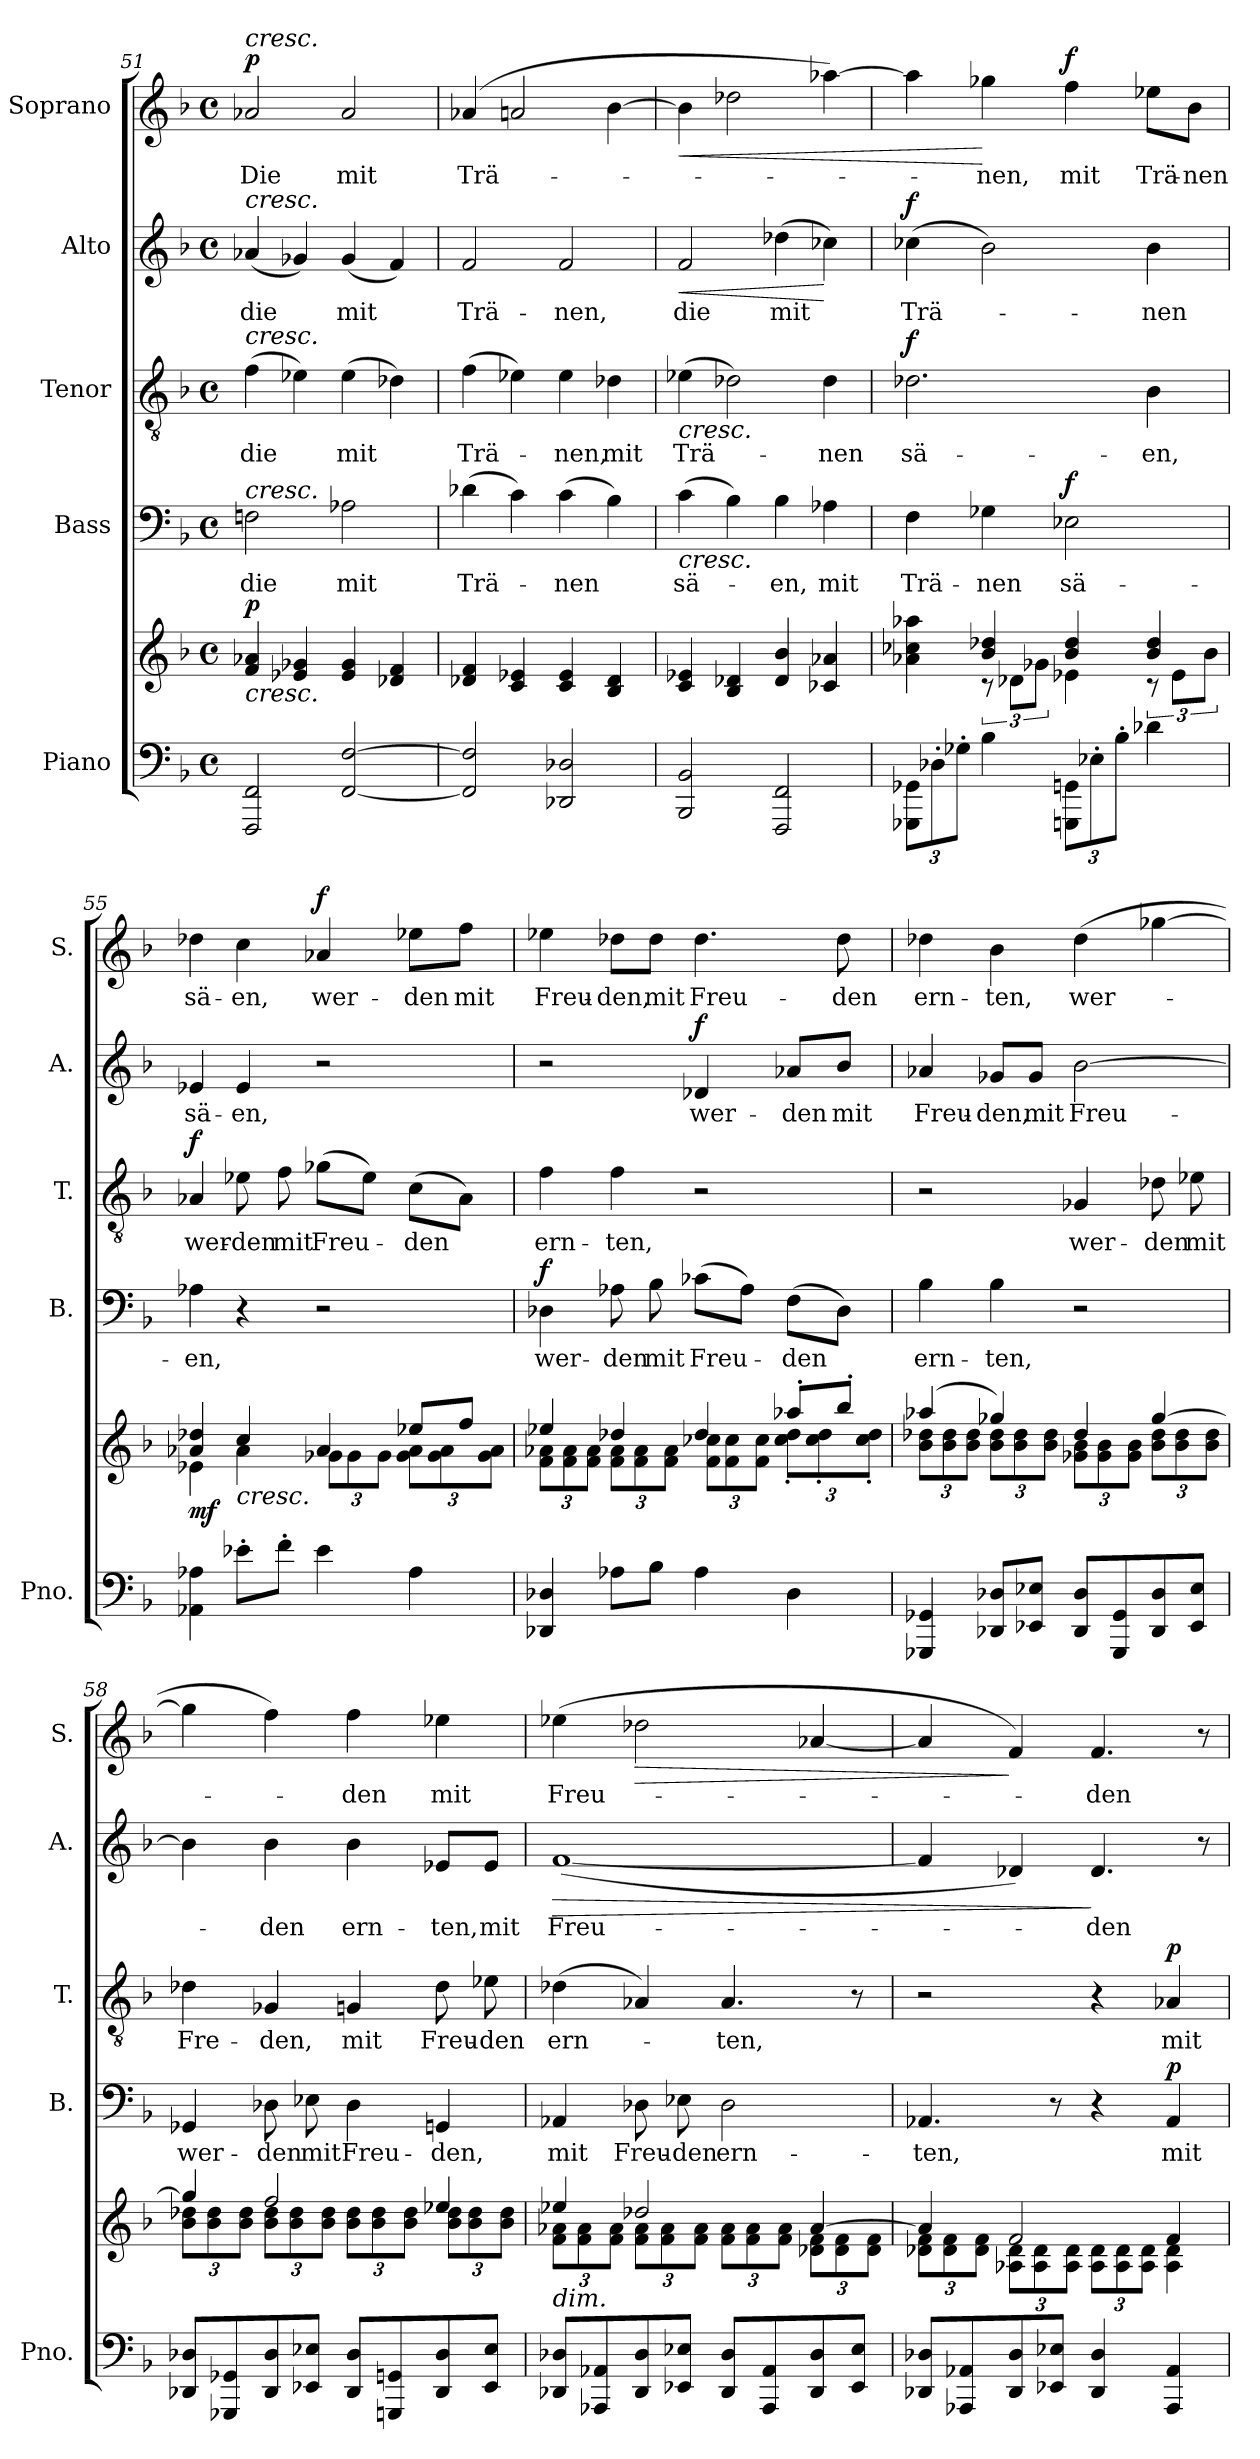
**kern	**kern	**dynam	**kern	**text	**dynam	**kern	**text	**dynam	**kern	**text	**dynam	**kern	**text	**dynam
*part5	*part5	*part5	*part4	*part4	*part4	*part3	*part3	*part3	*part2	*part2	*part2	*part1	*part1	*part1
*staff6	*staff5	*staff5/6	*staff4	*staff4	*staff4	*staff3	*staff3	*staff3	*staff2	*staff2	*staff2	*staff1	*staff1	*staff1
*I"Piano	*	*	*I"Bass	*	*	*I"Tenor	*	*	*I"Alto	*	*	*I"Soprano	*	*
*I'Pno.	*	*	*I'B.	*	*	*I'T.	*	*	*I'A.	*	*	*I'S.	*	*
*clefF4	*clefG2	*	*clefF4	*	*	*clefGv2	*	*	*clefG2	*	*	*clefG2	*	*
*k[b-]	*k[b-]	*	*k[b-]	*	*	*k[b-]	*	*	*k[b-]	*	*	*k[b-]	*	*
*M4/4	*M4/4	*	*M4/4	*	*	*M4/4	*	*	*M4/4	*	*	*M4/4	*	*
*met(c)	*met(c)	*	*met(c)	*	*	*met(c)	*	*	*met(c)	*	*	*met(c)	*	*
=51	=51	=51	=51	=51	=51	=51	=51	=51	=51	=51	=51	=51	=51	=51
!	!	!	!	!	!	!	!	!	!	!	!	!LO:TX:a:i:t=cresc.	!	!
!	!	!	!	!	!	!	!	!	!LO:TX:a:i:t=cresc.	!	!	!	!	!
!	!	!	!	!	!	!LO:TX:a:i:t=cresc.	!	!	!	!	!	!	!	!
!	!	!	!LO:TX:a:i:t=cresc.	!	!	!	!	!	!	!	!	!	!	!
!	!LO:TX:b:i:t=cresc.	!	!	!	!	!	!	!	!	!	!	!	!	!
!	!	!LO:DY:a	!	!LO:LY:b	!	!	!LO:LY:b	!	!	!LO:LY:b	!	!	!LO:LY:b	!LO:DY:a
2FFF/ 2FF/	4f/ 4a-X/	p	2Fn\	die	.	(>4f\	die	.	(<4a-X/	die	.	2a-X/	Die	p
.	4e-X/ 4g-X/	.	.	.	.	4e-X\)	.	.	4g-X/)	.	.	.	.	.
!	!	!	!	!LO:LY:b	!	!	!LO:LY:b	!	!	!LO:LY:b	!	!	!LO:LY:b	!
[2FF/ [2F/	4e-/ 4g-/	.	2A-X\	mit	.	(>4e-\	mit	.	(<4g-/	mit	.	2a-/	mit	.
.	4d-X/ 4f/	.	.	.	.	4d-X\)	.	.	4f/)	.	.	.	.	.
=52	=52	=52	=52	=52	=52	=52	=52	=52	=52	=52	=52	=52	=52	=52
!	!	!	!	!LO:LY:b	!	!	!LO:LY:b	!	!	!LO:LY:b	!	!	!LO:LY:b	!
2FF/] 2F/]	4d-X/ 4f/	.	(>4d-X\	Trä-	.	(>4f\	Trä-	.	2f/	Trä-	.	(>4a-X/	Trä-	.
.	4c/ 4e-X/	.	4c\)	.	.	4e-X\)	.	.	.	.	.	2an/	.	.
!	!	!	!	!LO:LY:b	!	!	!LO:LY:b	!	!	!LO:LY:b	!	!	!	!
2DD-X/ 2D-X/	4c/ 4e-/	.	(>4c\	-nen	.	4e-\	-nen,	.	2f/	-nen,	.	.	.	.
!	!	!	!	!	!	!	!LO:LY:b	!	!	!	!	!	!	!
.	4B-/ 4d-/	.	4B-\)	.	.	4d-X\	mit	.	.	.	.	[4b-\	.	.
=53	=53	=53	=53	=53	=53	=53	=53	=53	=53	=53	=53	=53	=53	=53
!	!	!	!	!LO:LY:b	!LO:HP:b	!	!LO:LY:b	!LO:HP:b	!	!LO:LY:b	!LO:HP:b	!	!	!LO:HP:b
2BBB-/ 2BB-/	4c/ 4e-X/	.	(>4c\	sä-	<	(>4e-X\	Trä-	<	2f/	die	<	4b-\]	.	<
.	4B-/ 4d-X/	.	4B-\)	.	.	2d-X\)	.	.	.	.	.	2dd-X\	.	.
!	!	!	!	!LO:LY:b	!	!	!	!	!	!LO:LY:b	!	!	!	!
2FFF/ 2FF/	4d-/ 4b-/	.	4B-\	-en,	.	.	.	.	(>4dd-X\	mit	.	.	.	.
!	!	!	!	!LO:LY:b	!	!	!LO:LY:b	!	!	!	!	!	!	!
.	4c-X/ 4a-X/	.	4A-X\	mit	.	4d-\	-nen	.	4cc-X\)	.	[	[4aa-X\)	.	.
=54	=54	=54	=54	=54	=54	=54	=54	=54	=54	=54	=54	=54	=54	=54
*Xbrackettup	*	*	*	*	*	*	*	*	*	*	*	*	*	*
*	*^	*	*	*	*	*	*	*	*	*	*	*	*	*
!	!	!	!	!	!LO:LY:b	!	!	!LO:LY:b	!LO:DY:a	!	!LO:LY:b	!LO:DY:a	!	!	!
12GGG-X/ 12GG-X/L	4a-X\ 4cc-X\ 4aa-X\	4ryy	.	4F\	Trä-	.	2.d-X\	sä-	f	(>4cc-X\	Trä-	f	4aa-\]	.	.
12D-X'\	.	.	.	.	.	.	.	.	.	.	.	.	.	.	.
12G-X'\J	.	.	.	.	.	.	.	.	.	.	.	.	.	.	.
!	!	!	!	!	!LO:LY:b	!	!	!	!	!	!	!	!	!LO:LY:b	!
4B-\	4b-/ 4dd-X/	12r	.	4G-X\	-nen	.	.	.	.	2b-\)	.	.	4gg-X\	-nen,	[
.	.	12d-X\L	.	.	.	.	.	.	.	.	.	.	.	.	.
.	.	12g-X\J	.	.	.	.	.	.	.	.	.	.	.	.	.
!	!	!	!	!	!LO:LY:b	!LO:DY:a	!	!	!	!	!	!	!	!LO:LY:b	!LO:DY:a
12GGGn/ 12GGn/L	4b-/ 4dd-/	4e-X\	.	2E-X\	sä-	f	.	.	.	.	.	.	4ff\	mit	f
12E-X'\	.	.	.	.	.	.	.	.	.	.	.	.	.	.	.
12B-'\J	.	.	.	.	.	.	.	.	.	.	.	.	.	.	.
!	!	!	!	!	!	!	!	!LO:LY:b	!	!	!LO:LY:b	!	!	!LO:LY:b	!
4d-X\	4b-/ 4dd-/	12r	.	.	.	.	4B-\	-en,	.	4b-\	-nen	.	8ee-X\L	Trä-	.
.	.	12e-\L	.	.	.	.	.	.	.	.	.	.	.	.	.
!	!	!	!	!	!	!	!	!	!	!	!	!	!	!LO:LY:b	!
.	.	.	.	.	.	.	.	.	.	.	.	.	8b-\J	-nen	.
.	.	12b-\J	.	.	.	.	.	.	.	.	.	.	.	.	.
=55	=55	=55	=55	=55	=55	=55	=55	=55	=55	=55	=55	=55	=55	=55	=55
!	!	!	!LO:DY:a=2	!	!LO:LY:b	!	!	!LO:LY:b	!LO:DY:a	!	!LO:LY:b	!	!	!LO:LY:b	!
4AA-X\ 4A-X\	4a-X/ 4dd-X/	4e-X\	mf	4A-X\	-en,	.	4A-X/	wer-	f	4e-X/	sä-	.	4dd-X\	sä-	.
!	!LO:TX:b:i:t=cresc.	!	!	!	!	!	!	!	!	!	!	!	!	!	!
!	!	!	!	!	!	!	!	!LO:LY:b	!	!	!LO:LY:b	!	!	!LO:LY:b	!
8e-X'\L	4cc/	4a-\	.	4r	.	.	8e-X\	-den	.	4e-/	-en,	.	4cc\	-en,	.
!	!	!	!	!	!	!	!	!LO:LY:b	!	!	!	!	!	!	!
8f'\J	.	.	.	.	.	.	8f\	mit	.	.	.	.	.	.	.
*	*	*Xbrackettup	*	*	*	*	*	*	*	*	*	*	*	*	*
!	!	!	!	!	!	!	!	!LO:LY:b	!	!	!	!	!	!LO:LY:b	!LO:DY:a
4e-\	4a-/	12g-X\L	.	2r	.	.	(>8g-X\L	Freu-	.	2r	.	.	4a-X/	wer-	f
.	.	12g-\	.	.	.	.	.	.	.	.	.	.	.	.	.
.	.	.	.	.	.	.	8e-\J)	.	.	.	.	.	.	.	.
.	.	12g-\J	.	.	.	.	.	.	.	.	.	.	.	.	.
!	!	!	!	!	!	!	!	!LO:LY:b	!	!	!	!	!	!LO:LY:b	!
4A-\	8ee-X/L	12g-\ 12a-\L	.	.	.	.	(>8c\L	-den	.	.	.	.	8ee-X\L	-den	.
.	.	12g-\ 12a-\	.	.	.	.	.	.	.	.	.	.	.	.	.
!	!	!	!	!	!	!	!	!	!	!	!	!	!	!LO:LY:b	!
.	8ff/J	.	.	.	.	.	8A-\J)	.	.	.	.	.	8ff\J	mit	.
.	.	12g-\ 12a-\J	.	.	.	.	.	.	.	.	.	.	.	.	.
=56	=56	=56	=56	=56	=56	=56	=56	=56	=56	=56	=56	=56	=56	=56	=56
!	!	!	!	!	!LO:LY:b	!LO:DY:a	!	!LO:LY:b	!	!	!	!	!	!LO:LY:b	!
4DD-X/ 4D-X/	4ee-X/	12f\ 12a-X\L	.	4D-X\	wer-	f	4f\	ern-	.	2r	.	.	4ee-X\	Freu-	.
.	.	12f\ 12a-\	.	.	.	.	.	.	.	.	.	.	.	.	.
.	.	12f\ 12a-\J	.	.	.	.	.	.	.	.	.	.	.	.	.
!	!	!	!	!	!LO:LY:b	!	!	!LO:LY:b	!	!	!	!	!	!LO:LY:b	!
8A-X\L	4dd-X/	12f\ 12a-\L	.	8A-X\	-den	.	4f\	-ten,	.	.	.	.	8dd-X\L	-den,	.
.	.	12f\ 12a-\	.	.	.	.	.	.	.	.	.	.	.	.	.
!	!	!	!	!	!LO:LY:b	!	!	!	!	!	!	!	!	!LO:LY:b	!
8B-\J	.	.	.	8B-\	mit	.	.	.	.	.	.	.	8dd-\J	mit	.
.	.	12f\ 12a-\J	.	.	.	.	.	.	.	.	.	.	.	.	.
!	!	!	!	!	!LO:LY:b	!	!	!	!	!	!LO:LY:b	!LO:DY:a	!	!LO:LY:b	!
4A-\	4dd-/	12f\ 12cc-X\L	.	(>8c-X\L	Freu-	.	2r	.	.	4d-X/	wer-	f	4.dd-\	Freu-	.
.	.	12f\ 12cc-\	.	.	.	.	.	.	.	.	.	.	.	.	.
.	.	.	.	8A-\J)	.	.	.	.	.	.	.	.	.	.	.
.	.	12f\ 12cc-\J	.	.	.	.	.	.	.	.	.	.	.	.	.
!	!	!	!	!	!LO:LY:b	!	!	!	!	!	!LO:LY:b	!	!	!	!
4D-\	8aa-X'/L	12cc-\' 12dd-\'L	.	(>8F\L	-den	.	.	.	.	8a-X/L	-den	.	.	.	.
.	.	12cc-\' 12dd-\'	.	.	.	.	.	.	.	.	.	.	.	.	.
!	!	!	!	!	!	!	!	!	!	!	!LO:LY:b	!	!	!LO:LY:b	!
.	8bb-'/J	.	.	8D-\J)	.	.	.	.	.	8b-/J	mit	.	8dd-\	-den	.
.	.	12cc-\' 12dd-\'J	.	.	.	.	.	.	.	.	.	.	.	.	.
=57	=57	=57	=57	=57	=57	=57	=57	=57	=57	=57	=57	=57	=57	=57	=57
!	!	!	!	!	!LO:LY:b	!	!	!	!	!	!LO:LY:b	!	!	!LO:LY:b	!
4GGG-X/ 4GG-X/	(>4aa-X/	12b-\ 12dd-X\L	.	4B-\	ern-	.	2r	.	.	4a-X/	Freu-	.	4dd-X\	ern-	.
.	.	12b-\ 12dd-\	.	.	.	.	.	.	.	.	.	.	.	.	.
.	.	12b-\ 12dd-\J	.	.	.	.	.	.	.	.	.	.	.	.	.
!	!	!	!	!	!LO:LY:b	!	!	!	!	!	!LO:LY:b	!	!	!LO:LY:b	!
8DD-X/ 8D-X/L	4gg-X/)	12b-\ 12dd-\L	.	4B-\	-ten,	.	.	.	.	8g-X/L	-den,	.	4b-\	-ten,	.
.	.	12b-\ 12dd-\	.	.	.	.	.	.	.	.	.	.	.	.	.
!	!	!	!	!	!	!	!	!	!	!	!LO:LY:b	!	!	!	!
8EE-X/ 8E-X/J	.	.	.	.	.	.	.	.	.	8g-/J	mit	.	.	.	.
.	.	12b-\ 12dd-\J	.	.	.	.	.	.	.	.	.	.	.	.	.
!	!	!	!	!	!	!	!	!LO:LY:b	!	!	!LO:LY:b	!	!	!LO:LY:b	!
8DD-/ 8D-/L	4dd-/	12g-X\ 12b-\L	.	2r	.	.	4G-X/	wer-	.	[2b-\	Freu-	.	(>4dd-\	wer-	.
.	.	12g-\ 12b-\	.	.	.	.	.	.	.	.	.	.	.	.	.
8GGG-/ 8GG-/	.	.	.	.	.	.	.	.	.	.	.	.	.	.	.
.	.	12g-\ 12b-\J	.	.	.	.	.	.	.	.	.	.	.	.	.
!	!	!	!	!	!	!	!	!LO:LY:b	!	!	!	!	!	!	!
8DD-/ 8D-/	[4gg-/	12b-\ 12dd-\L	.	.	.	.	8d-X\	-den	.	.	.	.	[4gg-X\	.	.
.	.	12b-\ 12dd-\	.	.	.	.	.	.	.	.	.	.	.	.	.
!	!	!	!	!	!	!	!	!LO:LY:b	!	!	!	!	!	!	!
8EE-/ 8E-/J	.	.	.	.	.	.	8e-X\	mit	.	.	.	.	.	.	.
.	.	12b-\ 12dd-\J	.	.	.	.	.	.	.	.	.	.	.	.	.
=58	=58	=58	=58	=58	=58	=58	=58	=58	=58	=58	=58	=58	=58	=58	=58
!	!	!	!	!	!LO:LY:b	!	!	!LO:LY:b	!	!	!	!	!	!	!
8DD-X/ 8D-X/L	4gg-/]	12b-\ 12dd-X\L	.	4GG-X/	wer-	.	4d-X\	Fre-	.	4b-\]	.	.	4gg-\]	.	.
.	.	12b-\ 12dd-\	.	.	.	.	.	.	.	.	.	.	.	.	.
8GGG-X/ 8GG-X/	.	.	.	.	.	.	.	.	.	.	.	.	.	.	.
.	.	12b-\ 12dd-\J	.	.	.	.	.	.	.	.	.	.	.	.	.
!	!	!	!	!	!LO:LY:b	!	!	!LO:LY:b	!	!	!LO:LY:b	!	!	!	!
8DD-/ 8D-/	2ff/	12b-\ 12dd-\L	.	8D-X\	-den	.	4G-X/	-den,	.	4b-\	-den	.	4ff\)	.	.
.	.	12b-\ 12dd-\	.	.	.	.	.	.	.	.	.	.	.	.	.
!	!	!	!	!	!LO:LY:b	!	!	!	!	!	!	!	!	!	!
8EE-X/ 8E-X/J	.	.	.	8E-X\	mit	.	.	.	.	.	.	.	.	.	.
.	.	12b-\ 12dd-\J	.	.	.	.	.	.	.	.	.	.	.	.	.
!	!	!	!	!	!LO:LY:b	!	!	!LO:LY:b	!	!	!LO:LY:b	!	!	!LO:LY:b	!
8DD-/ 8D-/L	.	12b-\ 12dd-\L	.	4D-\	Freu-	.	4Gn/	mit	.	4b-\	ern-	.	4ff\	-den	.
.	.	12b-\ 12dd-\	.	.	.	.	.	.	.	.	.	.	.	.	.
8GGGn/ 8GGn/	.	.	.	.	.	.	.	.	.	.	.	.	.	.	.
.	.	12b-\ 12dd-\J	.	.	.	.	.	.	.	.	.	.	.	.	.
!	!	!	!	!	!LO:LY:b	!	!	!LO:LY:b	!	!	!LO:LY:b	!	!	!LO:LY:b	!
8DD-/ 8D-/	4ee-X/	12b-\ 12dd-\L	.	4GGn/	-den,	.	8d-\	Freu-	.	8e-X/L	-ten,	.	4ee-X\	mit	.
.	.	12b-\ 12dd-\	.	.	.	.	.	.	.	.	.	.	.	.	.
!	!	!	!	!	!	!	!	!LO:LY:b	!	!	!LO:LY:b	!	!	!	!
8EE-/ 8E-/J	.	.	.	.	.	.	8e-X\	-den	.	8e-/J	mit	.	.	.	.
.	.	12b-\ 12dd-\J	.	.	.	.	.	.	.	.	.	.	.	.	.
=59	=59	=59	=59	=59	=59	=59	=59	=59	=59	=59	=59	=59	=59	=59	=59
!	!LO:TX:b:i:t=dim.	!	!	!	!	!	!	!	!	!	!	!	!	!	!
!	!	!	!	!	!LO:LY:b	!	!	!LO:LY:b	!	!	!LO:LY:b	!LO:HP:b	!	!LO:LY:b	!
8DD-X/ 8D-X/L	4ee-X/	12f\ 12a-X\L	.	4AA-X/	mit	.	(>4d-X\	ern-	.	(<[1f	Freu-	>	(>4ee-X\	Freu-	.
.	.	12f\ 12a-\	.	.	.	.	.	.	.	.	.	.	.	.	.
8AAA-X/ 8AA-X/	.	.	.	.	.	.	.	.	.	.	.	.	.	.	.
.	.	12f\ 12a-\J	.	.	.	.	.	.	.	.	.	.	.	.	.
!	!	!	!	!	!LO:LY:b	!	!	!	!	!	!	!	!	!	!LO:HP:b
8DD-/ 8D-/	2dd-X/	12f\ 12a-\L	.	8D-X\	Freu-	.	4A-X/)	.	.	.	.	.	2dd-X\	.	>
.	.	12f\ 12a-\	.	.	.	.	.	.	.	.	.	.	.	.	.
!	!	!	!	!	!LO:LY:b	!	!	!	!	!	!	!	!	!	!
8EE-X/ 8E-X/J	.	.	.	8E-X\	-den	.	.	.	.	.	.	.	.	.	.
.	.	12f\ 12a-\J	.	.	.	.	.	.	.	.	.	.	.	.	.
!	!	!	!	!	!LO:LY:b	!	!	!LO:LY:b	!	!	!	!	!	!	!
8DD-/ 8D-/L	.	12f\ 12a-\L	.	2D-\	ern-	.	4.A-/	-ten,	[	.	.	.	.	.	.
.	.	12f\ 12a-\	.	.	.	.	.	.	.	.	.	.	.	.	.
8AAA-/ 8AA-/	.	.	.	.	.	.	.	.	.	.	.	.	.	.	.
.	.	12f\ 12a-\J	.	.	.	.	.	.	.	.	.	.	.	.	.
8DD-/ 8D-/	[4a-/	12d-X\ 12f\L	.	.	.	.	.	.	.	.	.	.	[4a-X/	.	.
.	.	12d-\ 12f\	.	.	.	.	.	.	.	.	.	.	.	.	.
8EE-/ 8E-/J	.	.	.	.	.	.	8r	.	.	.	.	.	.	.	.
.	.	12d-\ 12f\J	.	.	.	.	.	.	.	.	.	.	.	.	.
*	*v	*v	*	*	*	*	*	*	*	*	*	*	*	*	*
.	.	.	.	.	[	.	.	.	.	.	.	.	.	.
=60	=60	=60	=60	=60	=60	=60	=60	=60	=60	=60	=60	=60	=60	=60
*	*^	*	*	*	*	*	*	*	*	*	*	*	*	*
!	!	!	!	!	!LO:LY:b	!	!	!	!	!	!	!	!	!	!
8DD-X/ 8D-X/L	4a-/]	12d-X\ 12f\L	.	4.AA-X/	-ten,	.	2r	.	.	4f/]	.	.	4a-/]	.	.
.	.	12d-\ 12f\	.	.	.	.	.	.	.	.	.	.	.	.	.
8AAA-X/ 8AA-X/	.	.	.	.	.	.	.	.	.	.	.	.	.	.	.
.	.	12d-\ 12f\J	.	.	.	.	.	.	.	.	.	.	.	.	.
8DD-/ 8D-/	2f/	12A-X\ 12d-\L	.	.	.	.	.	.	.	4d-X/)	.	.	4f/)	.	]
.	.	12A-\ 12d-\	.	.	.	.	.	.	.	.	.	.	.	.	.
8EE-X/ 8E-X/J	.	.	.	8r	.	.	.	.	.	.	.	.	.	.	.
.	.	12A-\ 12d-\J	.	.	.	.	.	.	.	.	.	.	.	.	.
!	!	!	!	!	!	!	!	!	!	!	!LO:LY:b	!	!	!LO:LY:b	!
4DD-/ 4D-/	.	12A-\ 12d-\L	.	4r	.	.	4r	.	.	4.d-/	-den	]	4.f/	-den	.
.	.	12A-\ 12d-\	.	.	.	.	.	.	.	.	.	.	.	.	.
.	.	12A-\ 12d-\J	.	.	.	.	.	.	.	.	.	.	.	.	.
!	!	!	!	!	!LO:LY:b	!LO:DY:a	!	!LO:LY:b	!LO:DY:a	!	!	!	!	!	!
4AAA-/ 4AA-/	4f/	4A-\ 4d-\	.	4AA-/	mit	p	4A-X/	mit	p	.	.	.	.	.	.
.	.	.	.	.	.	.	.	.	.	8r	.	.	8r	.	.
*	*v	*v	*	*	*	*	*	*	*	*	*	*	*	*	*
=	=	=	=	=	=	=	=	=	=	=	=	=	=	=
*-	*-	*-	*-	*-	*-	*-	*-	*-	*-	*-	*-	*-	*-	*-
